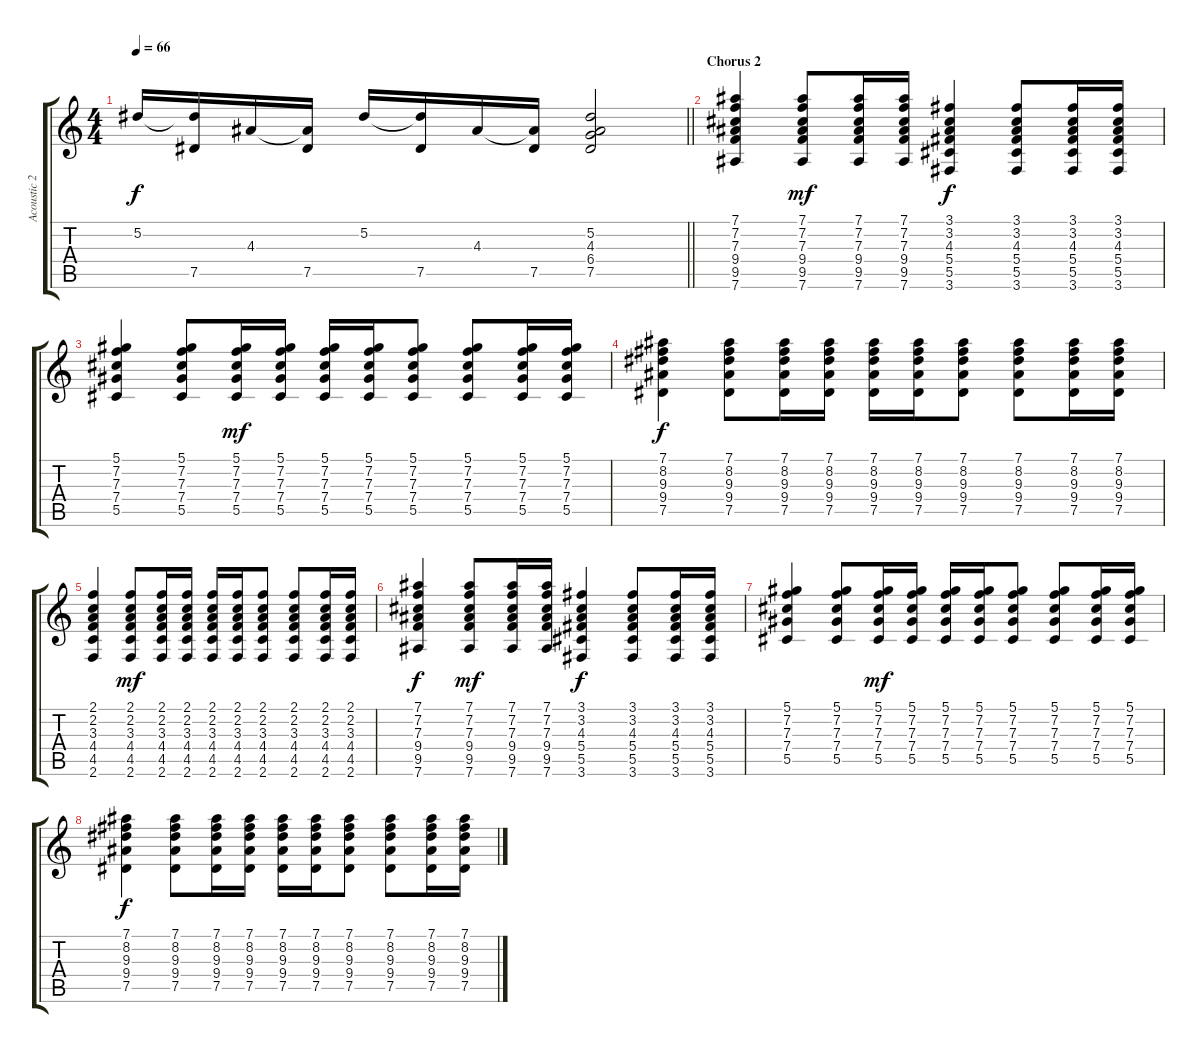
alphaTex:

\track ("Acoustic 2" "Acoustic 2") {instrument acousticguitarsteel}
\staff {score tabs}
\tuning (Eb4 Bb3 Gb3 Db3 Ab2 Eb2) {hide}
\ts (4 4)
\tempo 66
\clef g2
\barLineRight lightlight
\ks c
5.2.16{dy f} (5.2{t} 7.5).16 4.3.16 (4.3{t} 7.5).16 5.2.16 (5.2{t} 7.5).16 4.3.16 (4.3{t} 7.5).16 (5.2 4.3 6.4 7.5).2 |
\section ("" "Chorus 2")
(7.1 7.2 7.3 9.4 9.5 7.6).4{volume 10} (7.1 7.2 7.3 9.4 9.5 7.6).8{dy mf} (7.1 7.2 7.3 9.4 9.5 7.6).16 (7.1 7.2 7.3 9.4 9.5 7.6).16 (3.1 3.2 4.3 5.4 5.5 3.6).4{dy f} (3.1 3.2 4.3 5.4 5.5 3.6).8 (3.1 3.2 4.3 5.4 5.5 3.6).16 (3.1 3.2 4.3 5.4 5.5 3.6).16 |
(5.1 7.2 7.3 7.4 5.5).4 (5.1 7.2 7.3 7.4 5.5).8 (5.1 7.2 7.3 7.4 5.5).16{dy mf} (5.1 7.2 7.3 7.4 5.5).16 (5.1 7.2 7.3 7.4 5.5).16 (5.1 7.2 7.3 7.4 5.5).16 (5.1 7.2 7.3 7.4 5.5).8 (5.1 7.2 7.3 7.4 5.5).8 (5.1 7.2 7.3 7.4 5.5).16 (5.1 7.2 7.3 7.4 5.5).16 |
(7.1 8.2 9.3 9.4 7.5).4{dy f} (7.1 8.2 9.3 9.4 7.5).8 (7.1 8.2 9.3 9.4 7.5).16 (7.1 8.2 9.3 9.4 7.5).16 (7.1 8.2 9.3 9.4 7.5).16 (7.1 8.2 9.3 9.4 7.5).16 (7.1 8.2 9.3 9.4 7.5).8 (7.1 8.2 9.3 9.4 7.5).8 (7.1 8.2 9.3 9.4 7.5).16 (7.1 8.2 9.3 9.4 7.5).16 |
(2.1 2.2 3.3 4.4 4.5 2.6).4 (2.1 2.2 3.3 4.4 4.5 2.6).8{dy mf} (2.1 2.2 3.3 4.4 4.5 2.6).16 (2.1 2.2 3.3 4.4 4.5 2.6).16 (2.1 2.2 3.3 4.4 4.5 2.6).16 (2.1 2.2 3.3 4.4 4.5 2.6).16 (2.1 2.2 3.3 4.4 4.5 2.6).8 (2.1 2.2 3.3 4.4 4.5 2.6).8 (2.1 2.2 3.3 4.4 4.5 2.6).16 (2.1 2.2 3.3 4.4 4.5 2.6).16 |
(7.1 7.2 7.3 9.4 9.5 7.6).4{dy f} (7.1 7.2 7.3 9.4 9.5 7.6).8{dy mf} (7.1 7.2 7.3 9.4 9.5 7.6).16 (7.1 7.2 7.3 9.4 9.5 7.6).16 (3.1 3.2 4.3 5.4 5.5 3.6).4{dy f} (3.1 3.2 4.3 5.4 5.5 3.6).8 (3.1 3.2 4.3 5.4 5.5 3.6).16 (3.1 3.2 4.3 5.4 5.5 3.6).16 |
(5.1 7.2 7.3 7.4 5.5).4 (5.1 7.2 7.3 7.4 5.5).8 (5.1 7.2 7.3 7.4 5.5).16{dy mf} (5.1 7.2 7.3 7.4 5.5).16 (5.1 7.2 7.3 7.4 5.5).16 (5.1 7.2 7.3 7.4 5.5).16 (5.1 7.2 7.3 7.4 5.5).8 (5.1 7.2 7.3 7.4 5.5).8 (5.1 7.2 7.3 7.4 5.5).16 (5.1 7.2 7.3 7.4 5.5).16 |
(7.1 8.2 9.3 9.4 7.5).4{dy f} (7.1 8.2 9.3 9.4 7.5).8 (7.1 8.2 9.3 9.4 7.5).16 (7.1 8.2 9.3 9.4 7.5).16 (7.1 8.2 9.3 9.4 7.5).16 (7.1 8.2 9.3 9.4 7.5).16 (7.1 8.2 9.3 9.4 7.5).8 (7.1 8.2 9.3 9.4 7.5).8 (7.1 8.2 9.3 9.4 7.5).16 (7.1 8.2 9.3 9.4 7.5).16
